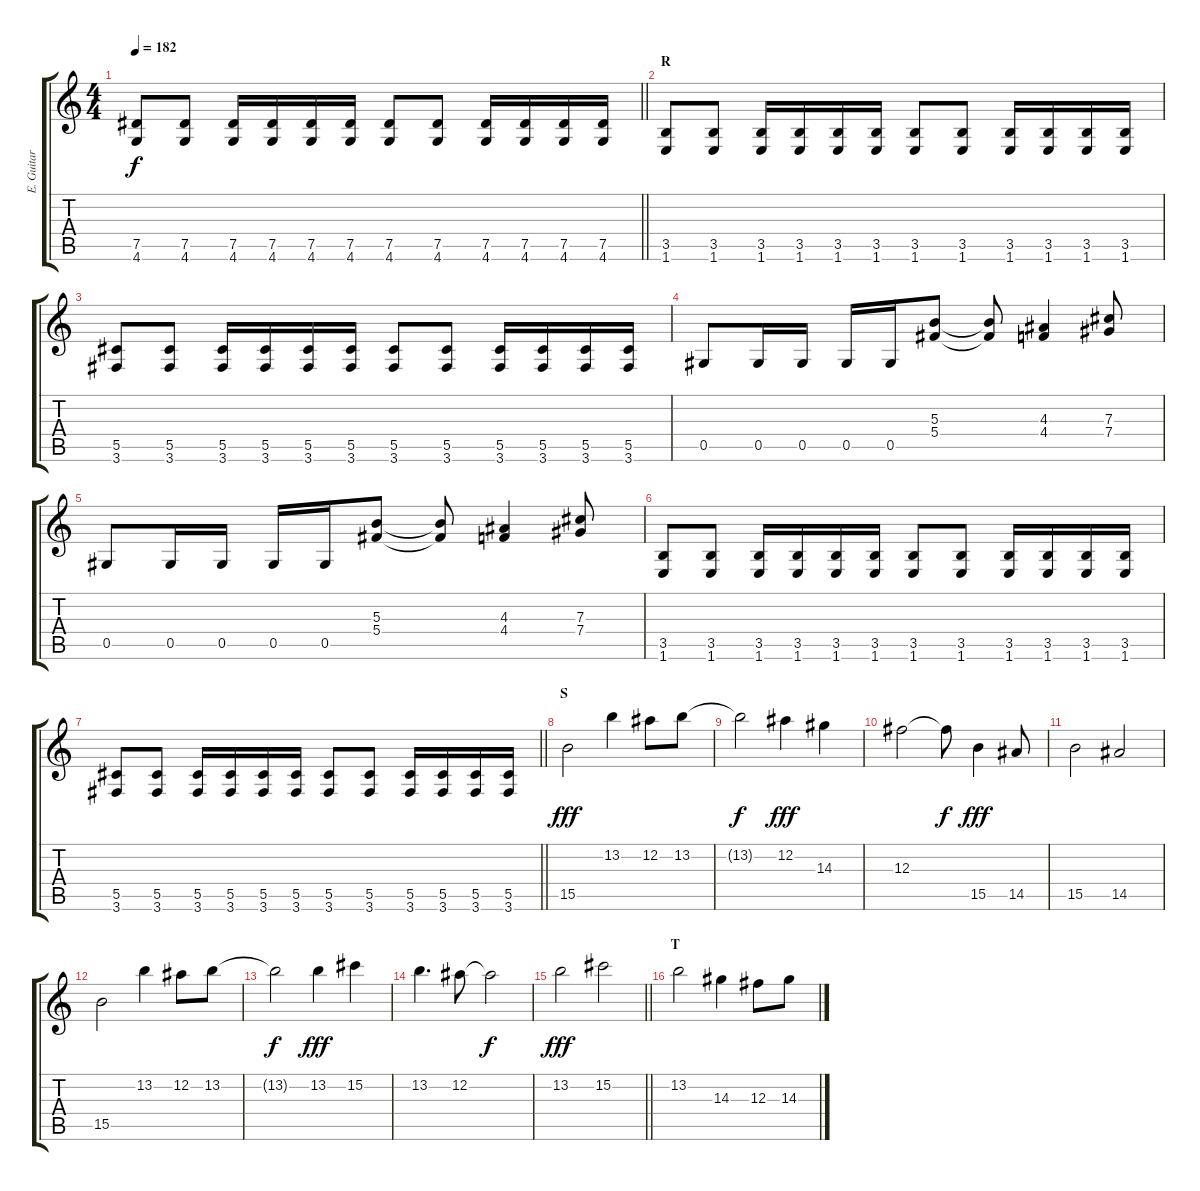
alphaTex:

\track ("E. Guitar I" "E. Guitar ") {instrument overdrivenguitar}
\staff {score tabs}
\tuning (Eb4 Bb3 Gb3 Db3 Ab2 Eb2) {hide}
\ts (4 4)
\tempo 182
\clef g2
\barLineRight lightlight
\ks c
(7.5 4.6).8{dy f} (7.5 4.6).8 (7.5 4.6).16 (7.5 4.6).16 (7.5 4.6).16 (7.5 4.6).16 (7.5 4.6).8 (7.5 4.6).8 (7.5 4.6).16 (7.5 4.6).16 (7.5 4.6).16 (7.5 4.6).16 |
\section ("" "R")
(3.5 1.6).8 (3.5 1.6).8 (3.5 1.6).16 (3.5 1.6).16 (3.5 1.6).16 (3.5 1.6).16 (3.5 1.6).8 (3.5 1.6).8 (3.5 1.6).16 (3.5 1.6).16 (3.5 1.6).16 (3.5 1.6).16 |
(5.5 3.6).8 (5.5 3.6).8 (5.5 3.6).16 (5.5 3.6).16 (5.5 3.6).16 (5.5 3.6).16 (5.5 3.6).8 (5.5 3.6).8 (5.5 3.6).16 (5.5 3.6).16 (5.5 3.6).16 (5.5 3.6).16 |
0.5.8 0.5.16 0.5.16 0.5.16 0.5.16 (5.3 5.4).8 (5.3{t} 5.4{t}).8 (4.3 4.4).4 (7.3 7.4).8 |
0.5.8 0.5.16 0.5.16 0.5.16 0.5.16 (5.3 5.4).8 (5.3{t} 5.4{t}).8 (4.3 4.4).4 (7.3 7.4).8 |
(3.5 1.6).8 (3.5 1.6).8 (3.5 1.6).16 (3.5 1.6).16 (3.5 1.6).16 (3.5 1.6).16 (3.5 1.6).8 (3.5 1.6).8 (3.5 1.6).16 (3.5 1.6).16 (3.5 1.6).16 (3.5 1.6).16 |
\barLineRight lightlight
(5.5 3.6).8 (5.5 3.6).8 (5.5 3.6).16 (5.5 3.6).16 (5.5 3.6).16 (5.5 3.6).16 (5.5 3.6).8 (5.5 3.6).8 (5.5 3.6).16 (5.5 3.6).16 (5.5 3.6).16 (5.5 3.6).16 |
\section ("" "S")
15.5.2{dy fff} 13.2.4 12.2.8 13.2.8 |
13.2{t}.2{dy f} 12.2.4{dy fff} 14.3.4 |
12.3.2 12.3{t}.8{dy f} 15.5.4{dy fff} 14.5.8 |
15.5.2 14.5.2 |
15.5.2 13.2.4 12.2.8 13.2.8 |
13.2{t}.2{dy f} 13.2.4{dy fff} 15.2.4 |
13.2.4{d} 12.2.8 12.2{t}.2{dy f} |
\barLineRight lightlight
13.2.2{dy fff} 15.2.2 |
\section ("" "T")
13.2.2 14.3.4 12.3.8 14.3.8
